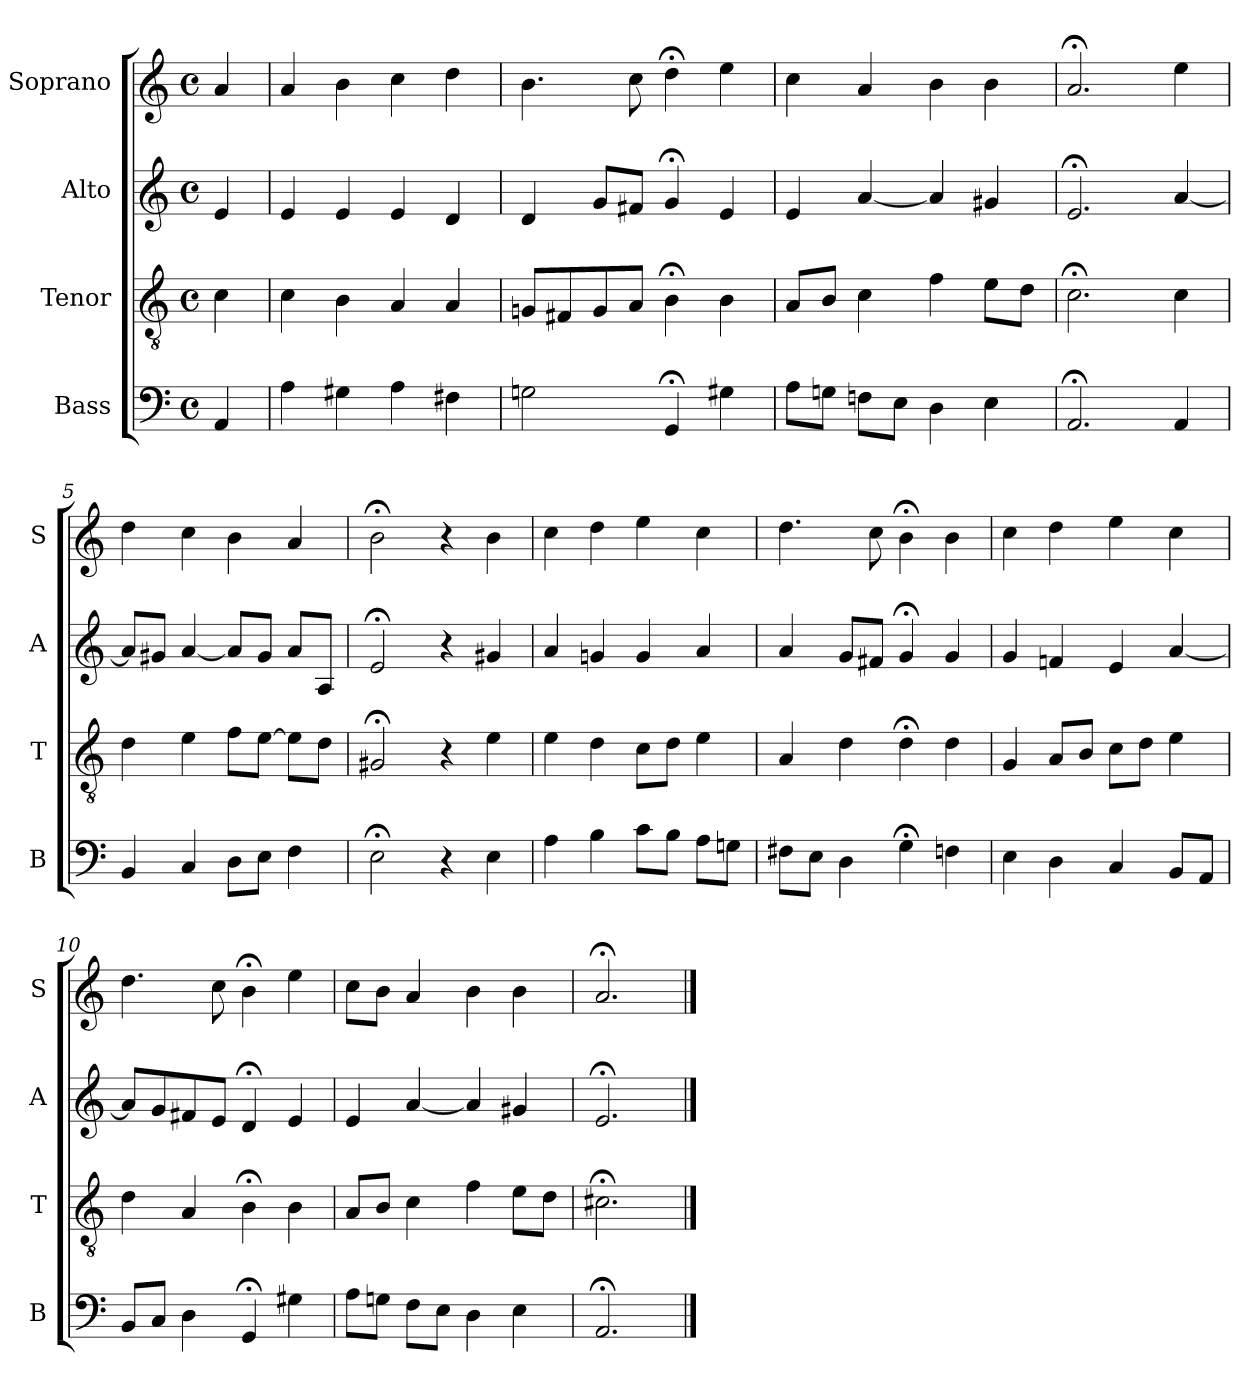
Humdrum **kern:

**kern	**kern	**kern	**kern
*part4	*part3	*part2	*part1
*staff4	*staff3	*staff2	*staff1
*I"Bass	*I"Tenor	*I"Alto	*I"Soprano
*I'B	*I'T	*I'A	*I'S
*clefF4	*clefGv2	*clefG2	*clefG2
*k[]	*k[]	*k[]	*k[]
*a:	*a:	*a:	*a:
*M4/4	*M4/4	*M4/4	*M4/4
*met(c)	*met(c)	*met(c)	*met(c)
*MM100	*MM100	*MM100	*MM100
=	=	=	=
4AA	4c	4e	4a
=1	=1	=1	=1
4A	4c	4e	4a
4G#X	4B	4e	4b
4A	4A	4e	4cc
4F#X	4A	4d	4dd
=2	=2	=2	=2
2Gn	8GnL	4d	4.b
.	8F#X	.	.
.	8G	8gL	.
.	8AJ	8f#XJ	8cc
4GG;<	4B;<	4g;<	4dd;<
4G#X	4B	4e	4ee
=3	=3	=3	=3
8AL	8AL	4e	4cc
8GnJ	8BJ	.	.
8FnL	4c	[4a	4a
8EJ	.	.	.
4D	4f	4a]	4b
4E	8eL	4g#X	4b
.	8dJ	.	.
=4	=4	=4	=4
2.AA;<	2.c;<	2.e;<	2.a;<
4AA	4c	[4a	4ee
=5	=5	=5	=5
4BB	4d	8aL]	4dd
.	.	8g#XJ	.
4C	4e	[4a	4cc
8DL	8fL	8aL]	4b
8EJ	[8eJ	8g#J	.
4F	8eL]	8aL	4a
.	8dJ	8AJ	.
=6	=6	=6	=6
2E;<	2G#X;<	2e;<	2b;<
4r	4r	4r	4r
4E	4e	4g#X	4b
=7	=7	=7	=7
4A	4e	4a	4cc
4B	4d	4gn	4dd
8cL	8cL	4g	4ee
8BJ	8dJ	.	.
8AL	4e	4a	4cc
8GnJ	.	.	.
=8	=8	=8	=8
8F#XL	4A	4a	4.dd
8EJ	.	.	.
4D	4d	8gL	.
.	.	8f#XJ	8cc
4G;<	4d;<	4g;<	4b;<
4Fn	4d	4g	4b
=9	=9	=9	=9
4E	4G	4g	4cc
4D	8AL	4fn	4dd
.	8BJ	.	.
4C	8cL	4e	4ee
.	8dJ	.	.
8BBL	4e	[4a	4cc
8AAJ	.	.	.
=10	=10	=10	=10
8BBL	4d	8aL]	4.dd
8CJ	.	8g	.
4D	4A	8f#X	.
.	.	8eJ	8cc
4GG;<	4B;<	4d;<	4b;<
4G#X	4B	4e	4ee
=11	=11	=11	=11
8AL	8AL	4e	8ccL
8GnJ	8BJ	.	8bJ
8FL	4c	[4a	4a
8EJ	.	.	.
4D	4f	4a]	4b
4E	8eL	4g#X	4b
.	8dJ	.	.
=12	=12	=12	=12
2.AA;<	2.c#X;<	2.e;<	2.a;<
==	==	==	==
*-	*-	*-	*-
